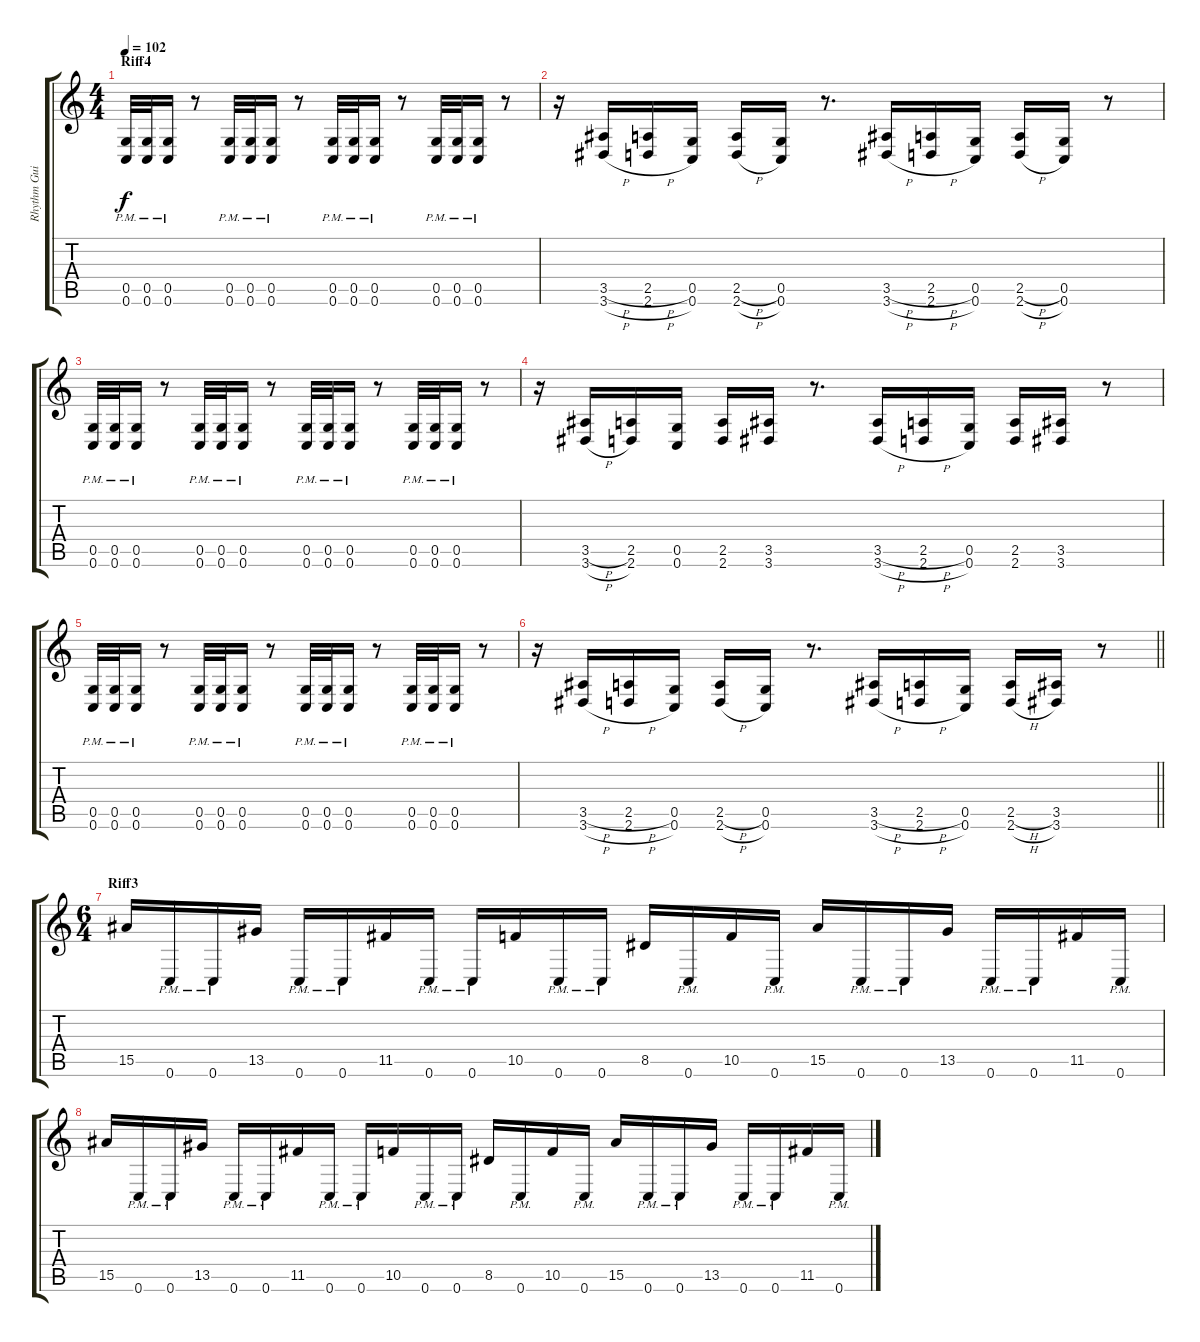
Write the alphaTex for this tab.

\track ("Rhythm Guitar" "Rhythm Gui") {instrument distortionguitar}
\staff {score tabs}
\tuning (D4 A3 F3 C3 G2 C2) {hide}
\ts (4 4)
\section ("" "Riff4")
\tempo 102
\clef g2
\ks c
(0.5{pm} 0.6{pm}).32{dy f} (0.5{pm} 0.6{pm}).32 (0.5{pm} 0.6{pm}).16 r.8 (0.5{pm} 0.6{pm}).32 (0.5{pm} 0.6{pm}).32 (0.5{pm} 0.6{pm}).16 r.8 (0.5{pm} 0.6{pm}).32 (0.5{pm} 0.6{pm}).32 (0.5{pm} 0.6{pm}).16 r.8 (0.5{pm} 0.6{pm}).32 (0.5{pm} 0.6{pm}).32 (0.5{pm} 0.6{pm}).16 r.8 |
r.16 (3.5{h} 3.6{h}).16 (2.5{h} 2.6{h}).16 (0.5 0.6).16 (2.5{h} 2.6{h}).16 (0.5 0.6).16 r.8{d} (3.5{h} 3.6{h}).16 (2.5{h} 2.6{h}).16 (0.5 0.6).16 (2.5{h} 2.6{h}).16 (0.5 0.6).16 r.8 |
(0.5{pm} 0.6{pm}).32 (0.5{pm} 0.6{pm}).32 (0.5{pm} 0.6{pm}).16 r.8 (0.5{pm} 0.6{pm}).32 (0.5{pm} 0.6{pm}).32 (0.5{pm} 0.6{pm}).16 r.8 (0.5{pm} 0.6{pm}).32 (0.5{pm} 0.6{pm}).32 (0.5{pm} 0.6{pm}).16 r.8 (0.5{pm} 0.6{pm}).32 (0.5{pm} 0.6{pm}).32 (0.5{pm} 0.6{pm}).16 r.8 |
r.16 (3.5{h} 3.6{h}).16 (2.5 2.6).16 (0.5 0.6).16 (2.5 2.6).16 (3.5 3.6).16 r.8{d} (3.5{h} 3.6{h}).16 (2.5{h} 2.6{h}).16 (0.5 0.6).16 (2.5 2.6).16 (3.5 3.6).16 r.8 |
(0.5{pm} 0.6{pm}).32 (0.5{pm} 0.6{pm}).32 (0.5{pm} 0.6{pm}).16 r.8 (0.5{pm} 0.6{pm}).32 (0.5{pm} 0.6{pm}).32 (0.5{pm} 0.6{pm}).16 r.8 (0.5{pm} 0.6{pm}).32 (0.5{pm} 0.6{pm}).32 (0.5{pm} 0.6{pm}).16 r.8 (0.5{pm} 0.6{pm}).32 (0.5{pm} 0.6{pm}).32 (0.5{pm} 0.6{pm}).16 r.8 |
\barLineRight lightlight
r.16 (3.5{h} 3.6{h}).16 (2.5{h} 2.6{h}).16 (0.5 0.6).16 (2.5{h} 2.6{h}).16 (0.5 0.6).16 r.8{d} (3.5{h} 3.6{h}).16 (2.5{h} 2.6{h}).16 (0.5 0.6).16 (2.5{h} 2.6{h}).16 (3.5 3.6).16 r.8 |
\ts (6 4)
\section ("" "Riff3")
15.5.16 0.6{pm}.16 0.6{pm}.16 13.5.16 0.6{pm}.16 0.6{pm}.16 11.5.16 0.6{pm}.16 0.6{pm}.16 10.5.16 0.6{pm}.16 0.6{pm}.16 8.5.16 0.6{pm}.16 10.5.16 0.6{pm}.16 15.5.16 0.6{pm}.16 0.6{pm}.16 13.5.16 0.6{pm}.16 0.6{pm}.16 11.5.16 0.6{pm}.16 |
15.5.16 0.6{pm}.16 0.6{pm}.16 13.5.16 0.6{pm}.16 0.6{pm}.16 11.5.16 0.6{pm}.16 0.6{pm}.16 10.5.16 0.6{pm}.16 0.6{pm}.16 8.5.16 0.6{pm}.16 10.5.16 0.6{pm}.16 15.5.16 0.6{pm}.16 0.6{pm}.16 13.5.16 0.6{pm}.16 0.6{pm}.16 11.5.16 0.6{pm}.16
